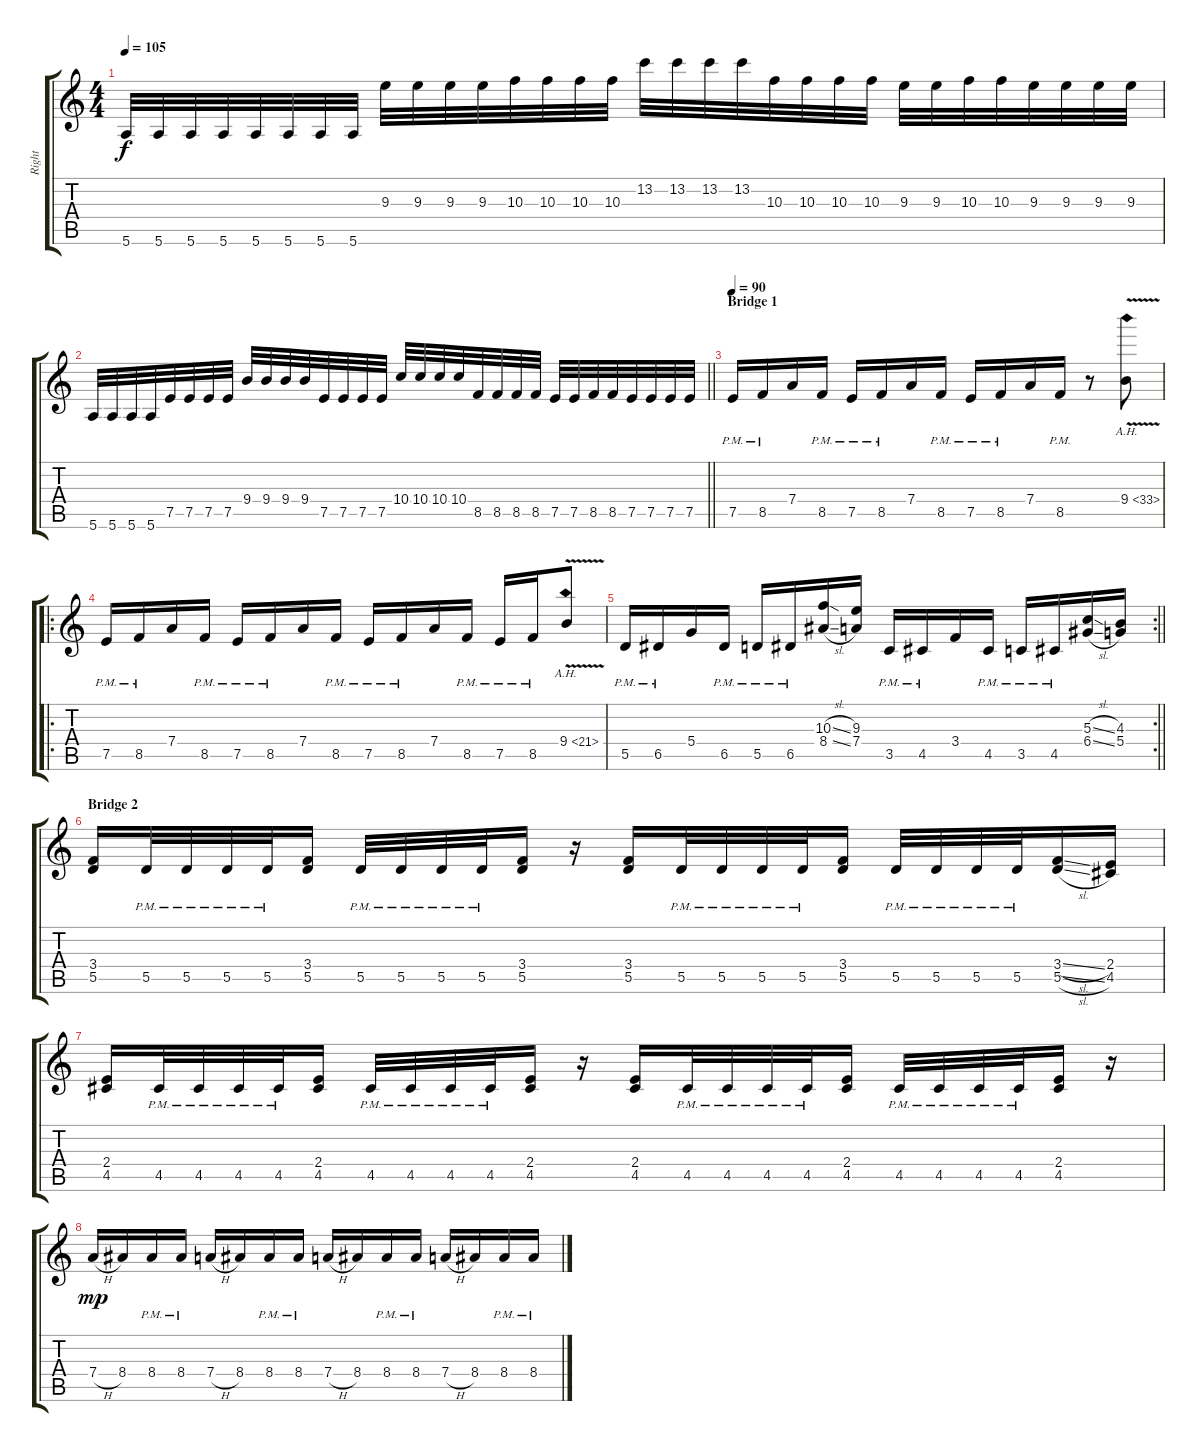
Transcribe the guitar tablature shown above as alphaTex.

\track ("Right" "Right") {instrument distortionguitar}
\staff {score tabs}
\tuning (E4 B3 G3 D3 A2 E2) {hide}
\ts (4 4)
\tempo 105
\clef g2
\ks c
5.6.32{dy f} 5.6.32 5.6.32 5.6.32 5.6.32 5.6.32 5.6.32 5.6.32 9.3.32 9.3.32 9.3.32 9.3.32 10.3.32 10.3.32 10.3.32 10.3.32 13.2.32 13.2.32 13.2.32 13.2.32 10.3.32 10.3.32 10.3.32 10.3.32 9.3.32 9.3.32 10.3.32 10.3.32 9.3.32 9.3.32 9.3.32 9.3.32 |
\barLineRight lightlight
5.6.32 5.6.32 5.6.32 5.6.32 7.5.32 7.5.32 7.5.32 7.5.32 9.4.32 9.4.32 9.4.32 9.4.32 7.5.32 7.5.32 7.5.32 7.5.32 10.4.32 10.4.32 10.4.32 10.4.32 8.5.32 8.5.32 8.5.32 8.5.32 7.5.32 7.5.32 8.5.32 8.5.32 7.5.32 7.5.32 7.5.32 7.5.32 |
\section ("" "Bridge 1")
\tempo 90
7.5{pm}.16 8.5{pm}.16 7.4.16 8.5{pm}.16 7.5{pm}.16 8.5{pm}.16 7.4.16 8.5{pm}.16 7.5{pm}.16 8.5{pm}.16 7.4.16 8.5{pm}.16 r.8 9.4{ah 24 v}.8 |
\ro
7.5{pm}.16 8.5{pm}.16 7.4.16 8.5{pm}.16 7.5{pm}.16 8.5{pm}.16 7.4.16 8.5{pm}.16 7.5{pm}.16 8.5{pm}.16 7.4.16 8.5{pm}.16 7.5{pm}.16 8.5{pm}.16 9.4{ah 12 v}.8 |
\rc 2
\barLineRight lightlight
5.5{pm}.16 6.5{pm}.16 5.4.16 6.5{pm}.16 5.5{pm}.16 6.5{pm}.16 (10.3{sl} 8.4{sl}).16 (9.3 7.4).16 3.5{pm}.16 4.5{pm}.16 3.4.16 4.5{pm}.16 3.5{pm}.16 4.5{pm}.16 (5.3{sl} 6.4{sl}).16 (4.3 5.4).16 |
\section ("" "Bridge 2")
(3.4 5.5).16 5.5{pm}.32 5.5{pm}.32 5.5{pm}.32 5.5{pm}.32 (3.4 5.5).16 5.5{pm}.32 5.5{pm}.32 5.5{pm}.32 5.5{pm}.32 (3.4 5.5).16 r.16 (3.4 5.5).16 5.5{pm}.32 5.5{pm}.32 5.5{pm}.32 5.5{pm}.32 (3.4 5.5).16 5.5{pm}.32 5.5{pm}.32 5.5{pm}.32 5.5{pm}.32 (3.4{sl} 5.5{sl}).16 (2.4 4.5).16 |
(2.4 4.5).16 4.5{pm}.32 4.5{pm}.32 4.5{pm}.32 4.5{pm}.32 (2.4 4.5).16 4.5{pm}.32 4.5{pm}.32 4.5{pm}.32 4.5{pm}.32 (2.4 4.5).16 r.16 (2.4 4.5).16 4.5{pm}.32 4.5{pm}.32 4.5{pm}.32 4.5{pm}.32 (2.4 4.5).16 4.5{pm}.32 4.5{pm}.32 4.5{pm}.32 4.5{pm}.32 (2.4 4.5).16 r.16 |
7.4{h}.16{dy mp} 8.4.16 8.4{pm}.16 8.4{pm}.16 7.4{h}.16 8.4.16 8.4{pm}.16 8.4{pm}.16 7.4{h}.16 8.4.16 8.4{pm}.16 8.4{pm}.16 7.4{h}.16 8.4.16 8.4{pm}.16 8.4{pm}.16
